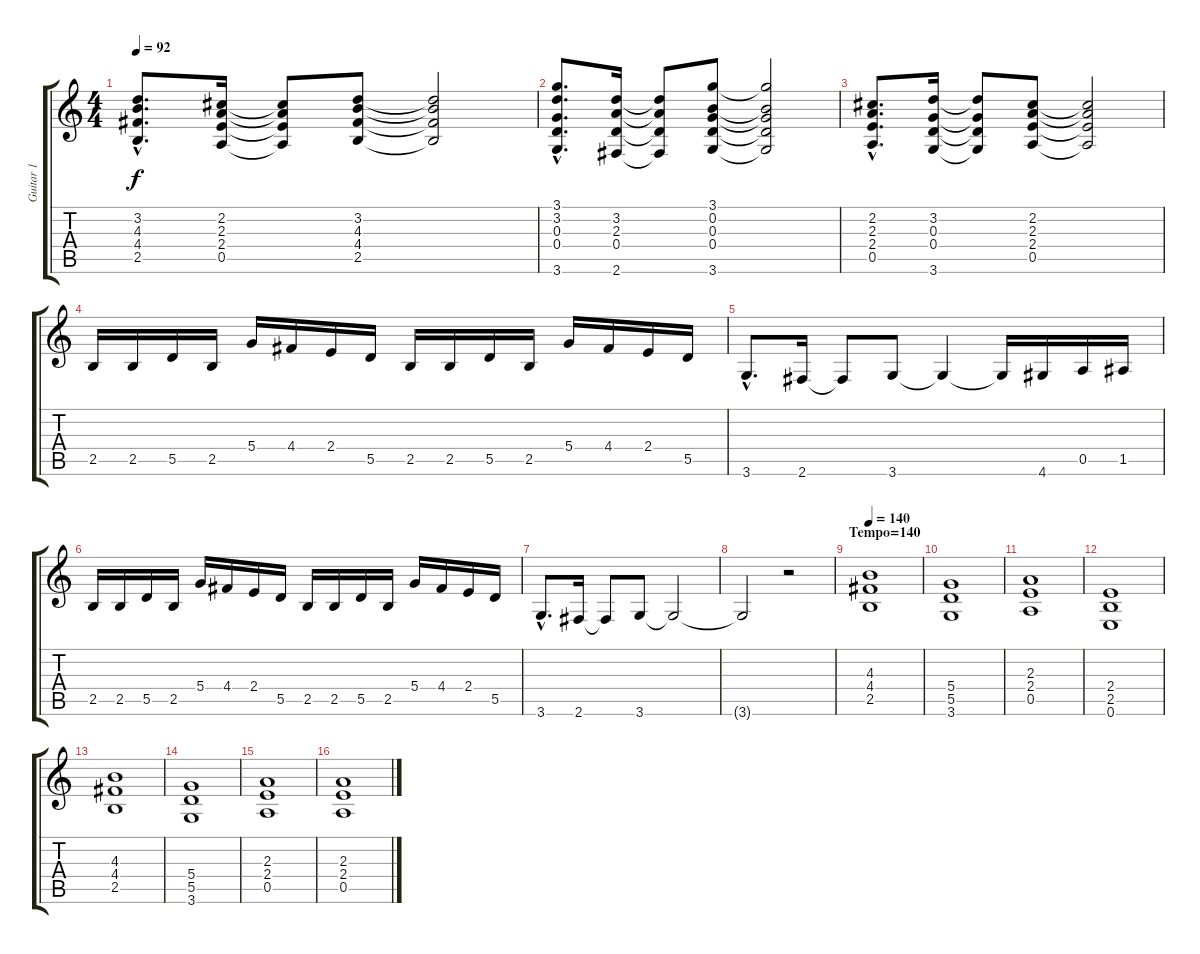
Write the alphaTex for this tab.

\track ("Guitar 1" "Guitar 1") {instrument distortionguitar}
\staff {score tabs}
\tuning (E4 B3 G3 D3 A2 E2) {hide}
\ts (4 4)
\tempo 92
\clef g2
\ks c
(3.2{hac} 4.3{hac} 4.4{hac} 2.5{hac}).8{d dy f} (2.2 2.3 2.4 0.5).16 (2.2{t} 2.3{t} 2.4{t} 0.5{t}).8 (3.2 4.3 4.4 2.5).8 (3.2{t} 4.3{t} 4.4{t} 2.5{t}).2 |
(3.1{hac} 3.2{hac} 0.3{hac} 0.4{hac} 3.6{hac}).8{d} (3.2 2.3 0.4 2.6).16 (3.2{t} 2.3{t} 0.4{t} 2.6{t}).8 (3.1 0.2 0.3 0.4 3.6).8 (3.1{t} 0.2{t} 0.3{t} 0.4{t} 3.6{t}).2 |
(2.2{hac} 2.3{hac} 2.4{hac} 0.5{hac}).8{d} (3.2 0.3 0.4 3.6).16 (3.2{t} 0.3{t} 0.4{t} 3.6{t}).8 (2.2 2.3 2.4 0.5).8 (2.2{t} 2.3{t} 2.4{t} 0.5{t}).2 |
2.5.16{volume 13} 2.5.16 5.5.16 2.5.16 5.4.16 4.4.16 2.4.16 5.5.16 2.5.16 2.5.16 5.5.16 2.5.16 5.4.16 4.4.16 2.4.16 5.5.16 |
3.6{hac}.8{d volume 5} 2.6.16 2.6{t}.8 3.6.8 3.6{t}.4 3.6{t}.16 4.6.16 0.5.16 1.5.16 |
2.5.16{volume 13} 2.5.16 5.5.16 2.5.16 5.4.16 4.4.16 2.4.16 5.5.16 2.5.16 2.5.16 5.5.16 2.5.16 5.4.16 4.4.16 2.4.16 5.5.16 |
3.6{hac}.8{d volume 5} 2.6.16 2.6{t}.8 3.6.8 3.6{t}.2 |
3.6{t}.2 r.2 |
\section ("" "Tempo=140")
\tempo 140
(4.3 4.4 2.5).1 |
(5.4 5.5 3.6).1 |
(2.3 2.4 0.5).1 |
(2.4 2.5 0.6).1 |
(4.3 4.4 2.5).1 |
(5.4 5.5 3.6).1 |
(2.3 2.4 0.5).1 |
(2.3 2.4 0.5).1
